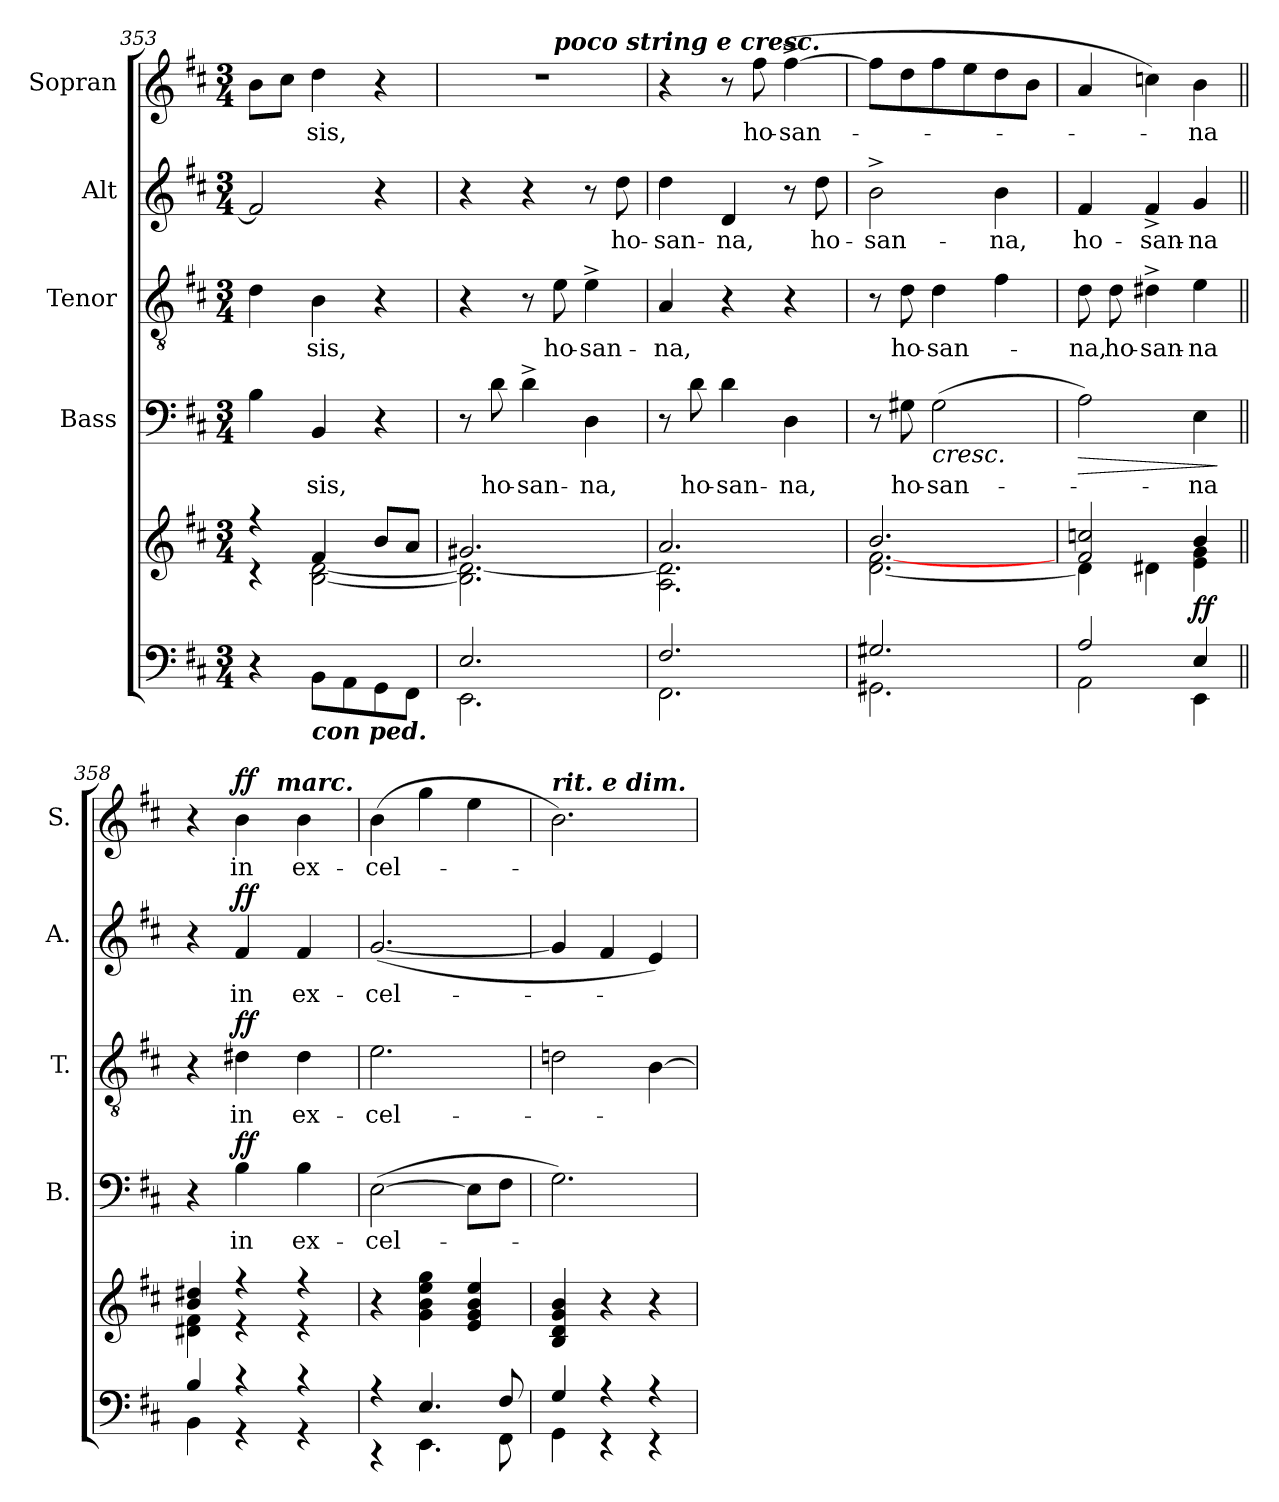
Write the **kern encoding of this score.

**kern	**kern	**dynam	**kern	**text	**dynam	**kern	**text	**dynam	**kern	**text	**dynam	**kern	**text	**dynam
*part5	*part5	*part5	*part4	*part4	*part4	*part3	*part3	*part3	*part2	*part2	*part2	*part1	*part1	*part1
*staff6	*staff5	*staff5/6	*staff4	*staff4	*staff4	*staff3	*staff3	*staff3	*staff2	*staff2	*staff2	*staff1	*staff1	*staff1
*	*	*	*I"Bass	*	*	*I"Tenor	*	*	*I"Alt	*	*	*I"Sopran	*	*
*	*	*	*I'B.	*	*	*I'T.	*	*	*I'A.	*	*	*I'S.	*	*
*clefF4	*clefG2	*	*clefF4	*	*	*clefGv2	*	*	*clefG2	*	*	*clefG2	*	*
*k[f#c#]	*k[f#c#]	*	*k[f#c#]	*	*	*k[f#c#]	*	*	*k[f#c#]	*	*	*k[f#c#]	*	*
*D:	*D:	*	*D:	*	*	*D:	*	*	*D:	*	*	*D:	*	*
*M3/4	*M3/4	*	*M3/4	*	*	*M3/4	*	*	*M3/4	*	*	*M3/4	*	*
=353	=353	=353	=353	=353	=353	=353	=353	=353	=353	=353	=353	=353	=353	=353
*	*^	*	*	*	*	*	*	*	*	*	*	*	*	*
4r	4r	4r	.	4B\	.	.	4d\	.	.	2f#/]	.	.	8b\L	.	.
.	.	.	.	.	.	.	.	.	.	.	.	.	8cc#\J	.	.
!LO:TX:b:Bi:t=con ped.	!	!	!	!	!	!	!	!	!	!	!	!	!	!	!
!	!	!	!	!	!LO:LY:b	!	!	!LO:LY:b	!	!	!	!	!	!LO:LY:b	!
8BB\L	4f#/	[<2B\ [<2d\	.	4BB/	-sis,	.	4B\	-sis,	.	.	.	.	4dd\	-sis,	.
8AA\	.	.	.	.	.	.	.	.	.	.	.	.	.	.	.
8GG\	8b/L	.	.	4r	.	.	4r	.	.	4r	.	.	4r	.	.
8FF#\J	8a/J	.	.	.	.	.	.	.	.	.	.	.	.	.	.
=354	=354	=354	=354	=354	=354	=354	=354	=354	=354	=354	=354	=354	=354	=354	=354
*^	*	*	*	*	*	*	*	*	*	*	*	*	*^	*	*
2.E/	2.EE\	2.g#X/	2.B\] 2.d\_	.	8r	.	.	4r	.	.	4r	.	.	2.r	4.ryy	.	.
!	!	!	!	!	!	!LO:LY:b	!	!	!	!	!	!	!	!	!	!	!
.	.	.	.	.	8d\	ho-	.	.	.	.	.	.	.	.	.	.	.
!	!	!	!	!	!	!LO:LY:b	!	!	!	!	!	!	!	!	!	!	!
.	.	.	.	.	4d^>\	-san-	.	8r	.	.	4r	.	.	.	.	.	.
!	!	!	!	!	!	!	!	!	!	!	!	!	!	!	!LO:TX:a:Bi:t=poco string e cresc.	!	!
!	!	!	!	!	!	!	!	!	!LO:LY:b	!	!	!	!	!	!	!	!
.	.	.	.	.	.	.	.	8e\	ho-	.	.	.	.	.	4.ryy	.	.
!	!	!	!	!	!	!LO:LY:b	!	!	!LO:LY:b	!	!	!	!	!	!	!	!
.	.	.	.	.	4D\	-na,	.	4e^>\	-san-	.	8r	.	.	.	.	.	.
!	!	!	!	!	!	!	!	!	!	!	!	!LO:LY:b	!	!	!	!	!
.	.	.	.	.	.	.	.	.	.	.	8dd\	ho-	.	.	.	.	.
=355	=355	=355	=355	=355	=355	=355	=355	=355	=355	=355	=355	=355	=355	=355	=355	=355	=355
!	!	!	!	!	!	!	!	!	!LO:LY:b	!	!	!LO:LY:b	!	!	!	!	!
*	*	*	*	*	*	*	*	*	*	*	*	*	*	*v	*v	*	*
2.F#/	2.FF#\	2.a/	2.A\ 2.d\]	.	8r	.	.	4A/	-na,	.	4dd\	-san-	.	4r	.	.
!	!	!	!	!	!	!LO:LY:b	!	!	!	!	!	!	!	!	!	!
.	.	.	.	.	8d\	ho-	.	.	.	.	.	.	.	.	.	.
!	!	!	!	!	!	!LO:LY:b	!	!	!	!	!	!LO:LY:b	!	!	!	!
.	.	.	.	.	4d\	-san-	.	4r	.	.	4d/	-na,	.	8r	.	.
!	!	!	!	!	!	!	!	!	!	!	!	!	!	!	!LO:LY:b	!
.	.	.	.	.	.	.	.	.	.	.	.	.	.	8ff#\	ho-	.
!	!	!	!	!	!	!LO:LY:b	!	!	!	!	!	!	!	!	!LO:LY:b	!
.	.	.	.	.	4D\	-na,	.	4r	.	.	8r	.	.	(>[4ff#^>\	-san-	.
!	!	!	!	!	!	!	!	!	!	!	!	!LO:LY:b	!	!	!	!
.	.	.	.	.	.	.	.	.	.	.	8dd\	ho-	.	.	.	.
!!LO:LB:g=z
=356	=356	=356	=356	=356	=356	=356	=356	=356	=356	=356	=356	=356	=356	=356	=356	=356
!	!	!	!	!	!	!	!	!	!	!	!	!LO:LY:b	!	!	!	!
2.G#X/	2.GG#X\	2.b/	[<2.d\ [<2.f#\	.	8r	.	.	8r	.	.	2b^>\	-san-	.	8ff#\L]	.	.
!	!	!	!	!	!	!LO:LY:b	!	!	!LO:LY:b	!	!	!	!	!	!	!
.	.	.	.	.	8G#X\	ho-	.	8d\	ho-	.	.	.	.	8dd\	.	.
!	!	!	!	!	!	!LO:LY:b	!LO:HP:b	!	!LO:LY:b	!	!	!	!	!	!	!
.	.	.	.	.	(>2G#\	-san-	<	4d\	-san-	.	.	.	.	8ff#\	.	.
.	.	.	.	.	.	.	.	.	.	.	.	.	.	8ee\	.	.
!	!	!	!	!	!	!	!	!	!	!	!	!LO:LY:b	!	!	!	!
.	.	.	.	.	.	.	.	4f#\	.	.	4b\	-na,	.	8dd\	.	.
.	.	.	.	.	.	.	.	.	.	.	.	.	.	8b\J	.	.
=357	=357	=357	=357	=357	=357	=357	=357	=357	=357	=357	=357	=357	=357	=357	=357	=357
!	!	!	!	!	!	!	!LO:HP:b	!	!LO:LY:b	!	!	!LO:LY:b	!	!	!	!
2A/	2AA\	2f#/ 2ccn/	4d\]	.	2A\)	.	>	8d\	-na,	.	4f#/	ho-	.	4a/	.	.
!	!	!	!	!	!	!	!	!	!LO:LY:b	!	!	!	!	!	!	!
.	.	.	.	.	.	.	.	8d\	ho-	.	.	.	.	.	.	.
!	!	!	!	!	!	!	!	!	!LO:LY:b	!	!	!LO:LY:b	!	!	!	!
.	.	.	4d#X\	.	.	.	.	4d#X^>\	-san-	.	4f#^>/	-san-	.	4ccn\)	.	.
!	!	!	!	!LO:DY:b	!	!LO:LY:b	!	!	!LO:LY:b	!	!	!LO:LY:b	!	!	!LO:LY:b	!
4E</	4EE\	4b>/	4e\ 4g\	ff	4E\	-na	[	4e\	-na	.	4g/	-na	.	4b\	-na	.
*v	*v	*	*	*	*	*	*	*	*	*	*	*	*	*	*	*
*	*v	*v	*	*	*	*	*	*	*	*	*	*	*	*	*
.	.	.	.	.	]	.	.	.	.	.	.	.	.	.
=358||	=358||	=358||	=358||	=358||	=358||	=358||	=358||	=358||	=358||	=358||	=358||	=358||	=358||	=358||
*^	*^	*	*	*	*	*	*	*	*	*	*	*	*	*
!	!	!	!	!	!	!	!	!	!	!	!	!	!	!LO:TX:a:Bi:t=Larghetto	!	!
*	*	*	*	*	*	*	*	*	*	*	*	*	*	*^	*	*
4B</	4BB\	4b/> 4dd#X/>	4d#X\ 4f#\	.	4r	.	.	4r	.	.	4r	.	.	4r	4..ryy	.	.
!	!	!	!	!	!	!LO:LY:b	!LO:DY:a	!	!LO:LY:b	!LO:DY:a	!	!LO:LY:b	!LO:DY:a	!	!	!LO:LY:b	!LO:DY:b
4r	4r	4r	4r	.	4B\	in	ff	4d#X\	in	ff	4f#/	in	ff	4b\	.	in	ff
!	!	!	!	!	!	!	!	!	!	!	!	!	!	!	!LO:TX:a:Bi:t=marc.	!	!
.	.	.	.	.	.	.	.	.	.	.	.	.	.	.	4ryy	.	.
!	!	!	!	!	!	!LO:LY:b	!	!	!LO:LY:b	!	!	!LO:LY:b	!	!	!	!LO:LY:b	!
4r	4r	4r	4r	.	4B\	ex-	.	4d#\	ex-	.	4f#/	ex-	.	4b\	.	ex-	.
.	.	.	.	.	.	.	.	.	.	.	.	.	.	.	16ryy	.	.
=359	=359	=359	=359	=359	=359	=359	=359	=359	=359	=359	=359	=359	=359	=359	=359	=359	=359
!	!	!	!	!	!	!LO:LY:b	!	!	!LO:LY:b	!	!	!LO:LY:b	!	!	!	!LO:LY:b	!
*	*	*v	*v	*	*	*	*	*	*	*	*	*	*	*v	*v	*	*
4r	4r	4r	.	(>[2E\	-cel-	.	2.e\	-cel-	.	(<[2.g/	-cel-	.	(>4b\	-cel-	.
4.E/	4.EE\	4g\> 4b\> 4ee\> 4gg\>	.	.	.	.	.	.	.	.	.	.	4gg\	.	.
.	.	4e/< 4g/< 4b/< 4ee/<	.	8E\L]	.	.	.	.	.	.	.	.	4ee\	.	.
8F#/	8FF#\	.	.	8F#\J	.	.	.	.	.	.	.	.	.	.	.
=360	=360	=360	=360	=360	=360	=360	=360	=360	=360	=360	=360	=360	=360	=360	=360
!	!	!	!	!	!	!	!	!	!	!	!	!	!LO:TX:a:Bi:t=rit. e dim.	!	!
4G/	4GG\	4B/< 4d/< 4g/< 4b/<	.	2.G\)	.	.	2dn\	.	.	4g/]	.	.	2.b\)	.	.
4r	4r	4r	.	.	.	.	.	.	.	4f#/	.	.	.	.	.
4r	4r	4r	.	.	.	.	[4B\	.	.	4e/)	.	.	.	.	.
*v	*v	*	*	*	*	*	*	*	*	*	*	*	*	*	*
=	=	=	=	=	=	=	=	=	=	=	=	=	=	=
*-	*-	*-	*-	*-	*-	*-	*-	*-	*-	*-	*-	*-	*-	*-
